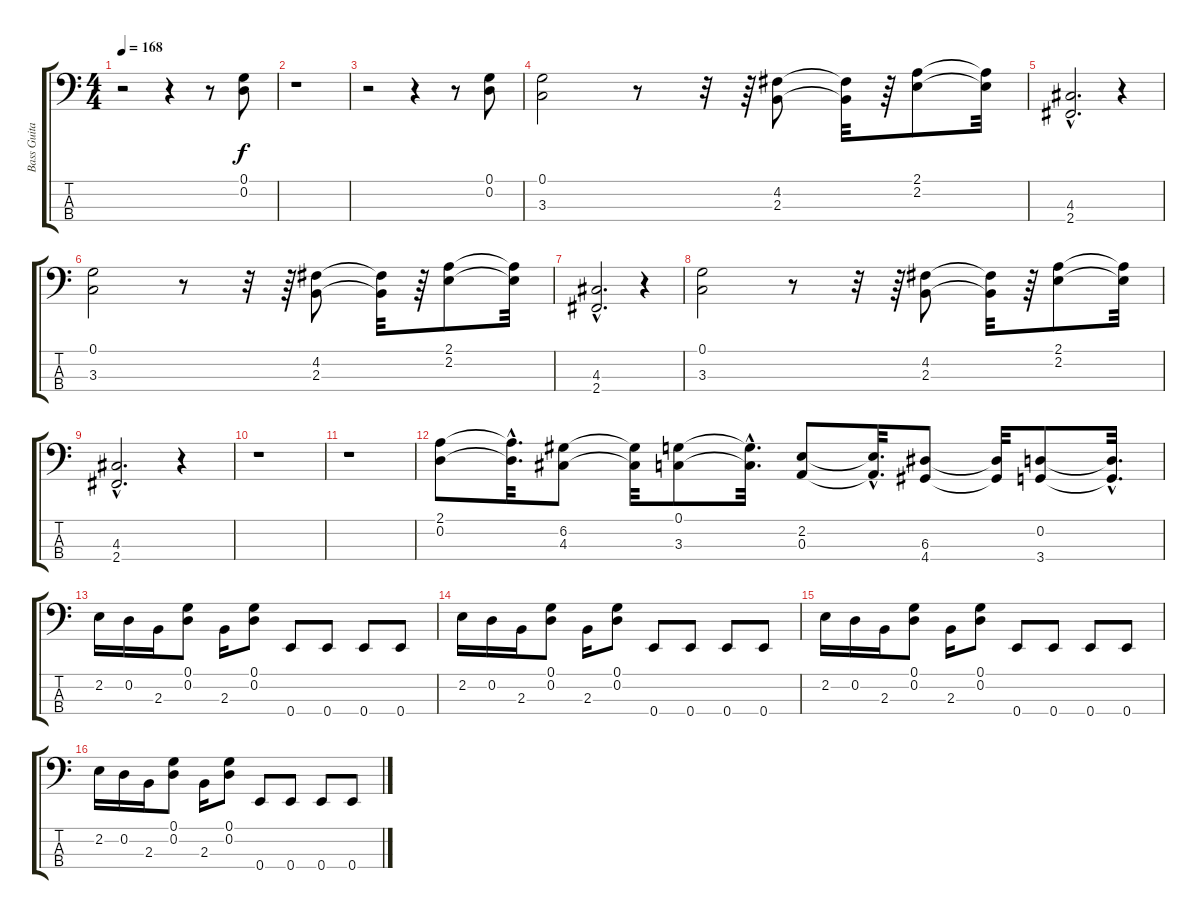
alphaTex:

\track ("Bass Guitar" "Bass Guita") {instrument electricbassfinger}
\staff {score tabs}
\tuning (G2 D2 A1 E1) {hide}
\ts (4 4)
\tempo 168
\clef f4
\ks c
r.2{dy f} r.4 r.8 (0.1 0.2).8 |
r.1 |
r.2 r.4 r.8 (0.1 0.2).8 |
(0.1 3.3).2 r.8 r.32 r.64 (4.2 2.3).8 (4.2{t} 2.3{t}).32 r.64 (2.1 2.2).8 (2.1{t} 2.2{t}).32 |
(4.3{hac} 2.4{hac}).2{d} r.4 |
(0.1 3.3).2 r.8 r.32 r.64 (4.2 2.3).8 (4.2{t} 2.3{t}).32 r.64 (2.1 2.2).8 (2.1{t} 2.2{t}).32 |
(4.3{hac} 2.4{hac}).2{d} r.4 |
(0.1 3.3).2 r.8 r.32 r.64 (4.2 2.3).8 (4.2{t} 2.3{t}).32 r.64 (2.1 2.2).8 (2.1{t} 2.2{t}).32 |
(4.3{hac} 2.4{hac}).2{d} r.4 |
r.1 |
r.1 |
(2.1 0.2).8 (2.1{hac t} 0.2{hac t}).32{d} (6.2 4.3).8 (6.2{t} 4.3{t}).32 (0.1 3.3).8 (0.1{hac t} 3.3{hac t}).32{d} (2.2 0.3).8 (2.2{hac t} 0.3{hac t}).32{d} (6.3 4.4).8 (6.3{t} 4.4{t}).32 (0.2 3.4).8 (0.2{hac t} 3.4{hac t}).32{d} |
2.2.16 0.2.16 2.3.16 (0.1 0.2).8 2.3.16 (0.1 0.2).8 0.4.8 0.4.8 0.4.8 0.4.8 |
2.2.16 0.2.16 2.3.16 (0.1 0.2).8 2.3.16 (0.1 0.2).8 0.4.8 0.4.8 0.4.8 0.4.8 |
2.2.16 0.2.16 2.3.16 (0.1 0.2).8 2.3.16 (0.1 0.2).8 0.4.8 0.4.8 0.4.8 0.4.8 |
2.2.16 0.2.16 2.3.16 (0.1 0.2).8 2.3.16 (0.1 0.2).8 0.4.8 0.4.8 0.4.8 0.4.8
